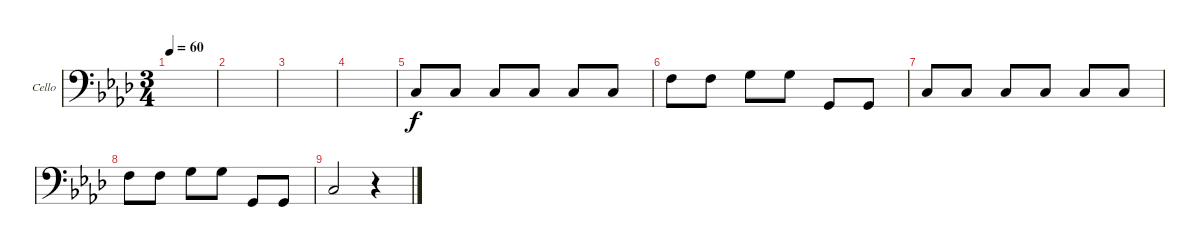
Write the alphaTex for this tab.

\defaultSystemsLayout 4
\bracketExtendMode groupsimilarinstruments
\firstSystemTrackNameOrientation horizontal
\otherSystemsTrackNameOrientation horizontal
\track ("Cello" "Cello") {instrument cello}
\staff {score}
\tuning (A3 D3 G2 C2)
\ts (3 4)
\tempo 60
\clef f4
\ks fminor
|
|
|
|
5.3.8 5.3.8 5.3.8 5.3.8 5.3.8 5.3.8 |
3.2.8 3.2.8 5.2.8 5.2.8 0.3.8 0.3.8 |
5.3.8 5.3.8 5.3.8 5.3.8 5.3.8 5.3.8 |
3.2.8 3.2.8 5.2.8 5.2.8 0.3.8 0.3.8 |
5.3.2 r.4
